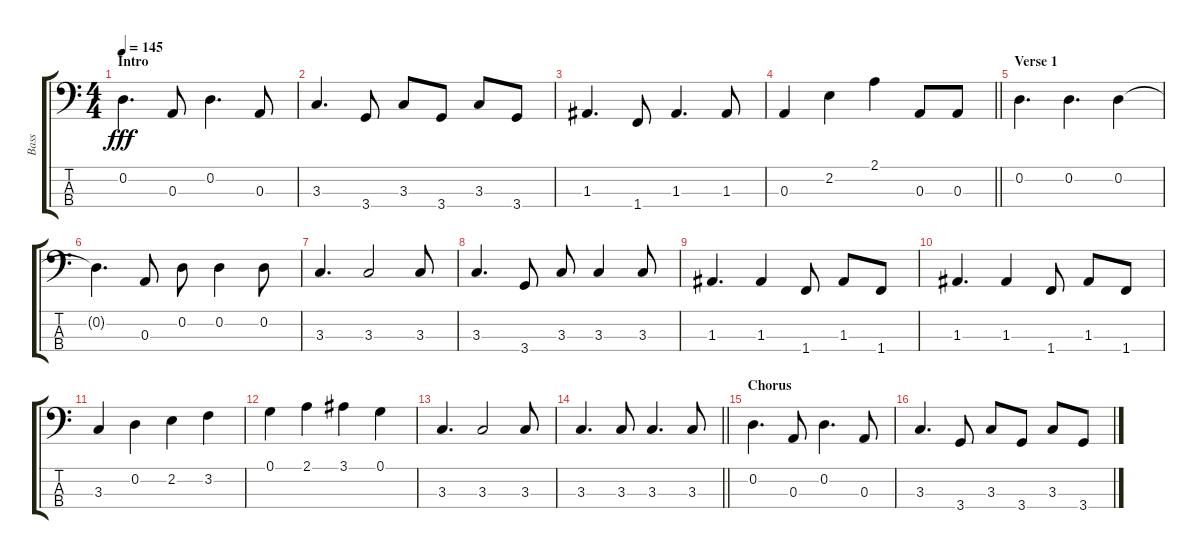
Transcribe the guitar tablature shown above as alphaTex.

\track ("Bass" "Bass") {instrument electricbasspick}
\staff {score tabs}
\tuning (G2 D2 A1 E1) {hide}
\ts (4 4)
\section ("" "Intro")
\tempo 145
\clef f4
\ks c
0.2.4{d dy fff instrument electricbasspick} 0.3.8 0.2.4{d} 0.3.8 |
3.3.4{d} 3.4.8 3.3.8 3.4.8 3.3.8 3.4.8 |
1.3.4{d} 1.4.8 1.3.4{d} 1.3.8 |
\barLineRight lightlight
0.3.4 2.2.4 2.1.4 0.3.8 0.3.8 |
\section ("" "Verse 1")
0.2.4{d} 0.2.4{d} 0.2.4 |
0.2{t}.4{d} 0.3.8 0.2.8 0.2.4 0.2.8 |
3.3.4{d} 3.3.2 3.3.8 |
3.3.4{d} 3.4.8 3.3.8 3.3.4 3.3.8 |
1.3.4{d} 1.3.4 1.4.8 1.3.8 1.4.8 |
1.3.4{d} 1.3.4 1.4.8 1.3.8 1.4.8 |
3.3.4{volume 16} 0.2.4 2.2.4 3.2.4 |
0.1.4 2.1.4 3.1.4 0.1.4 |
3.3.4{d volume 13} 3.3.2 3.3.8 |
\barLineRight lightlight
3.3.4{d} 3.3.8 3.3.4{d} 3.3.8 |
\section ("" "Chorus")
0.2.4{d} 0.3.8 0.2.4{d} 0.3.8 |
3.3.4{d} 3.4.8 3.3.8 3.4.8 3.3.8 3.4.8
